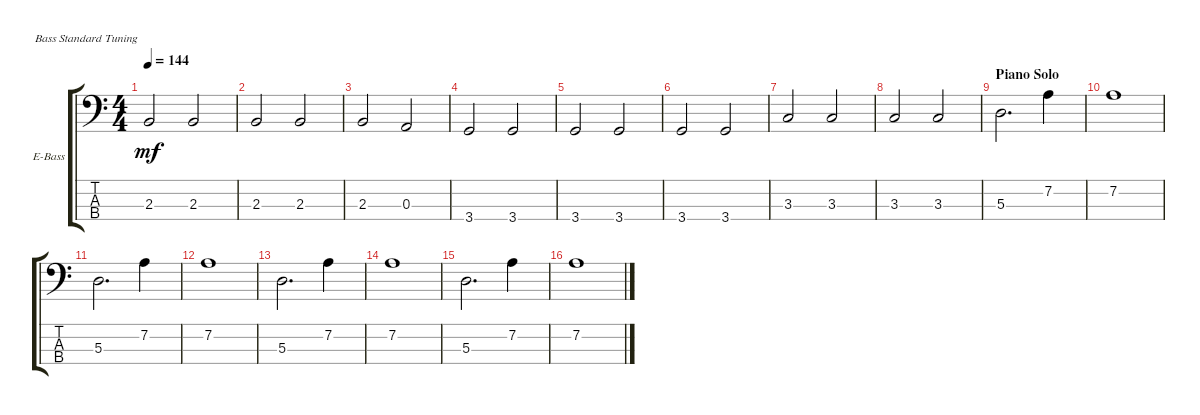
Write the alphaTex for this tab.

\bracketExtendMode groupsimilarinstruments
\firstSystemTrackNameOrientation horizontal
\otherSystemsTrackNameOrientation horizontal
\track ("Bass (Waters)" "E-Bass") {multiBarRest instrument electricbassfinger}
\staff {score tabs}
\tuning (G2 D2 A1 E1)
\ts (4 4)
\tempo 144
\clef f4
\ks c
2.3.2{dy mf} 2.3.2 |
2.3.2 2.3.2 |
2.3.2 0.3.2 |
3.4.2 3.4.2 |
3.4.2 3.4.2 |
3.4.2 3.4.2 |
3.3.2 3.3.2 |
3.3.2 3.3.2 |
\section ("" "Piano Solo")
5.3.2{d} 7.2.4 |
7.2.1 |
5.3.2{d} 7.2.4 |
7.2.1 |
5.3.2{d} 7.2.4 |
7.2.1 |
5.3.2{d} 7.2.4 |
7.2.1
